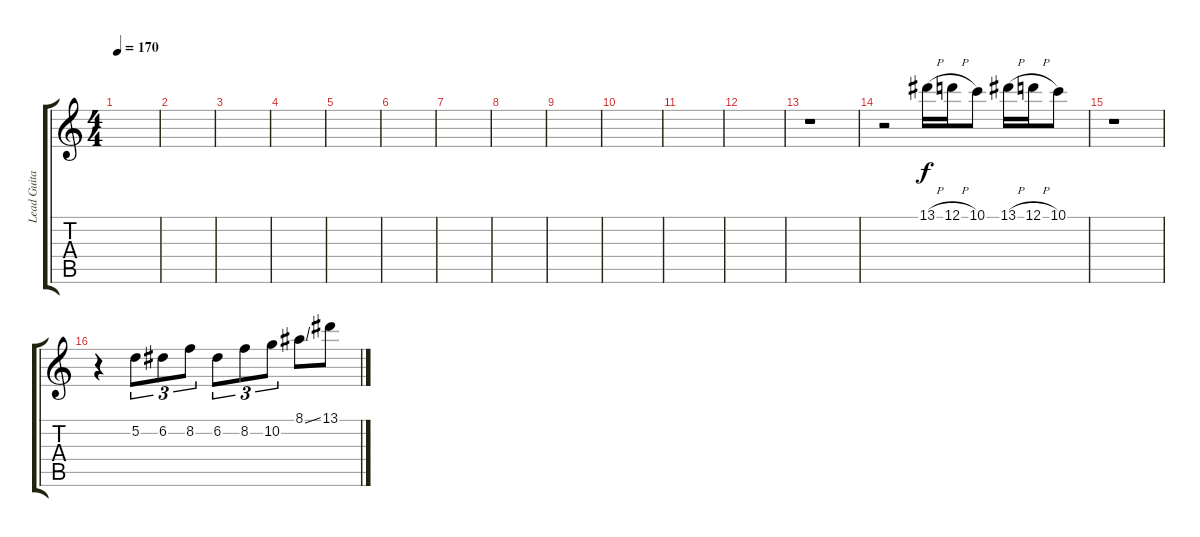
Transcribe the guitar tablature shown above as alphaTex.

\track ("Lead Guitar (Left)" "Lead Guita") {instrument distortionguitar}
\staff {score tabs}
\tuning (D4 A3 F3 C3 G2 C2) {hide}
\ts (4 4)
\tempo 170
\clef g2
\ks c
|
|
|
|
|
|
|
|
|
|
|
|
r.1 |
r.2 13.1{h}.16 12.1{h}.16 10.1.8 13.1{h}.16 12.1{h}.16 10.1.8 |
r.1 |
r.4 5.2.8{tu (3 2)} 6.2.8{tu (3 2)} 8.2.8{tu (3 2)} 6.2.8{tu (3 2)} 8.2.8{tu (3 2)} 10.2.8{tu (3 2)} 8.1{ss}.8 13.1.8
